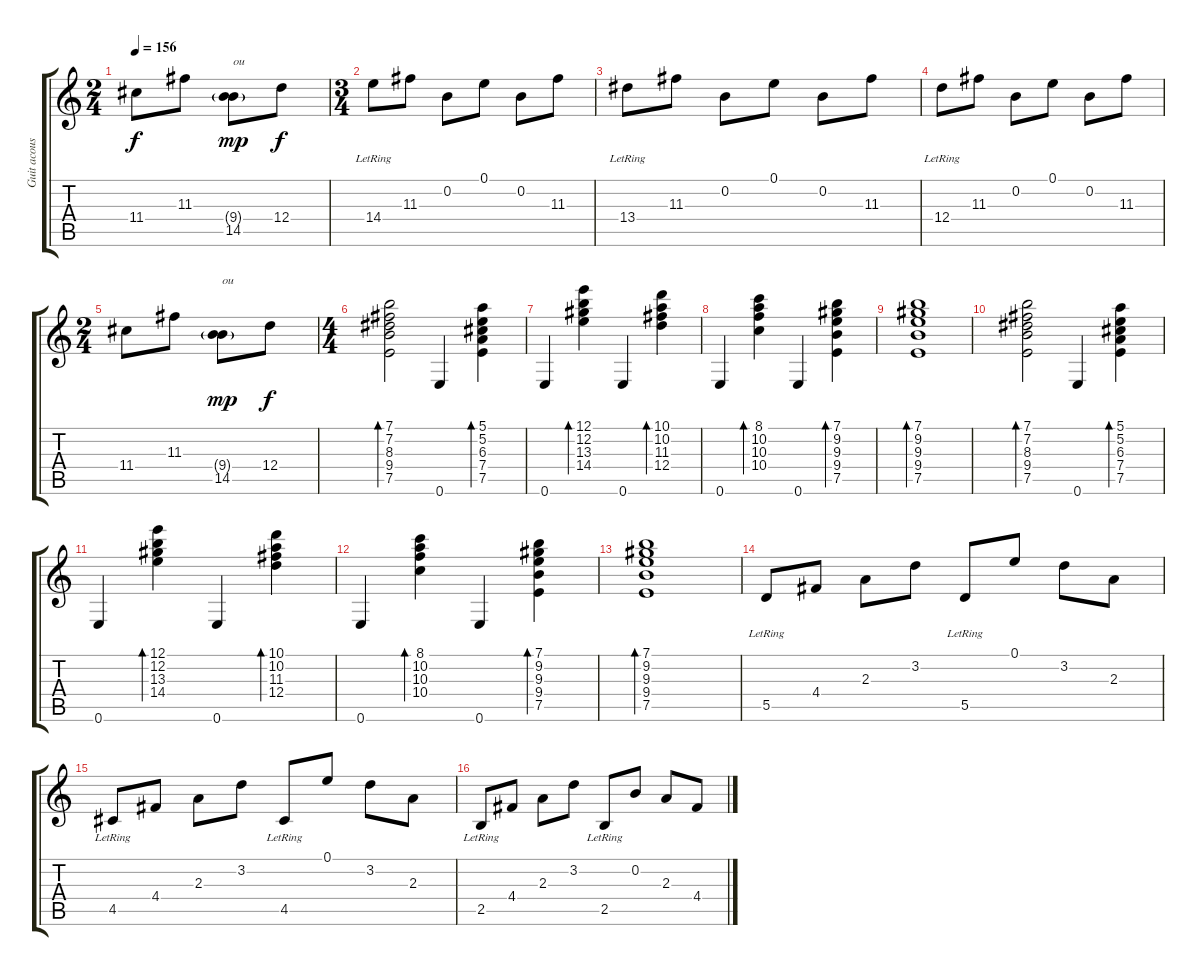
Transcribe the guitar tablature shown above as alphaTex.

\track ("Guit acoustic" "Guit acous") {instrument acousticguitarnylon}
\staff {score tabs}
\tuning (E4 B3 G3 D3 A2 E2) {hide}
\ts (2 4)
\tempo 156
\clef g2
\ks c
11.4.8{dy f} 11.3.8 (9.4{g} 14.5).8{txt "ou" dy mp} 12.4.8{dy f} |
\ts (3 4)
14.4{lr}.8 11.3.8 0.2.8 0.1.8 0.2.8 11.3.8 |
13.4{lr}.8 11.3.8 0.2.8 0.1.8 0.2.8 11.3.8 |
12.4{lr}.8 11.3.8 0.2.8 0.1.8 0.2.8 11.3.8 |
\ts (2 4)
11.4.8 11.3.8 (9.4{g} 14.5).8{txt "ou" dy mp} 12.4.8{dy f} |
\ts (4 4)
(7.1 7.2 8.3 9.4 7.5).2{bd 120} 0.6.4 (5.1 5.2 6.3 7.4 7.5).4{bd 120} |
0.6.4 (12.1 12.2 13.3 14.4).4{bd 120} 0.6.4 (10.1 10.2 11.3 12.4).4{bd 120} |
0.6.4 (8.1 10.2 10.3 10.4).4{bd 120} 0.6.4 (7.1 9.2 9.3 9.4 7.5).4{bd 120} |
(7.1 9.2 9.3 9.4 7.5).1{bd 120} |
(7.1 7.2 8.3 9.4 7.5).2{bd 120} 0.6.4 (5.1 5.2 6.3 7.4 7.5).4{bd 120} |
0.6.4 (12.1 12.2 13.3 14.4).4{bd 120} 0.6.4 (10.1 10.2 11.3 12.4).4{bd 120} |
0.6.4 (8.1 10.2 10.3 10.4).4{bd 120} 0.6.4 (7.1 9.2 9.3 9.4 7.5).4{bd 120} |
(7.1 9.2 9.3 9.4 7.5).1{bd 120} |
5.5{lr}.8 4.4.8 2.3.8 3.2.8 5.5{lr}.8 0.1.8 3.2.8 2.3.8 |
4.5{lr}.8 4.4.8 2.3.8 3.2.8 4.5{lr}.8 0.1.8 3.2.8 2.3.8 |
2.5{lr}.8 4.4.8 2.3.8 3.2.8 2.5{lr}.8 0.2.8 2.3.8 4.4.8
